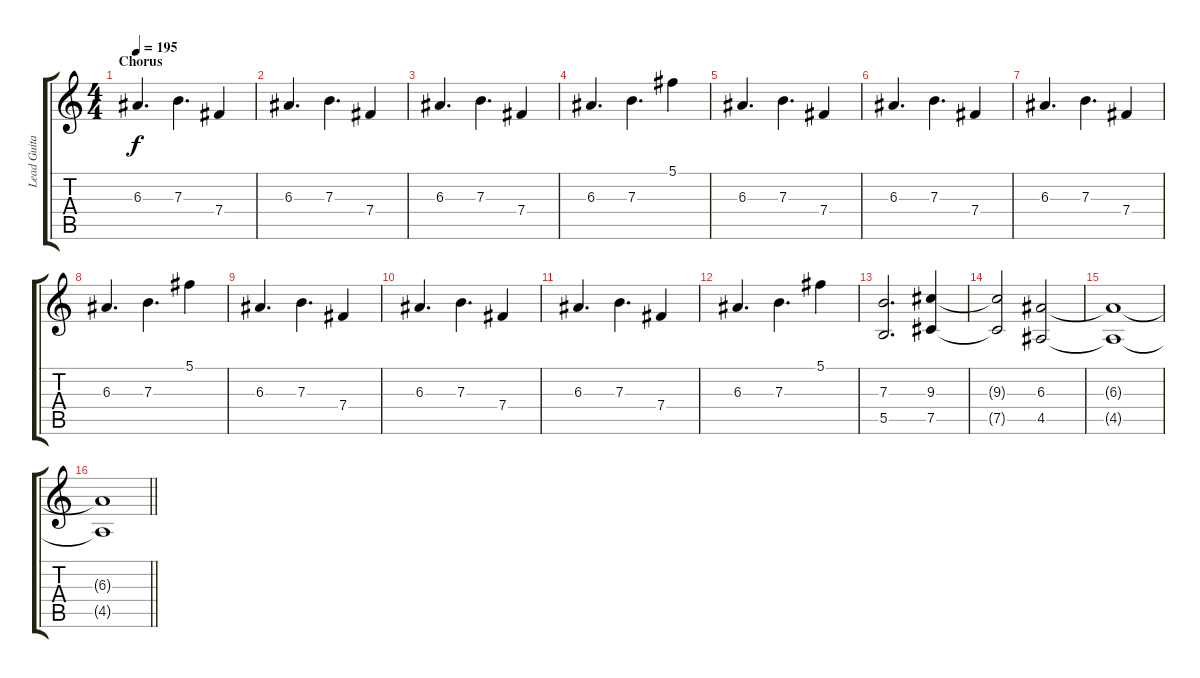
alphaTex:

\track ("Lead Guitar" "Lead Guita") {instrument distortionguitar}
\staff {score tabs}
\tuning (Db4 Ab3 E3 B2 Gb2 B1) {hide}
\ts (4 4)
\section ("" "Chorus")
\tempo 195
\clef g2
\ks c
6.3.4{d dy f} 7.3.4{d} 7.4.4 |
6.3.4{d} 7.3.4{d} 7.4.4 |
6.3.4{d} 7.3.4{d} 7.4.4 |
6.3.4{d} 7.3.4{d} 5.1.4 |
6.3.4{d} 7.3.4{d} 7.4.4 |
6.3.4{d} 7.3.4{d} 7.4.4 |
6.3.4{d} 7.3.4{d} 7.4.4 |
6.3.4{d} 7.3.4{d} 5.1.4 |
6.3.4{d} 7.3.4{d} 7.4.4 |
6.3.4{d} 7.3.4{d} 7.4.4 |
6.3.4{d} 7.3.4{d} 7.4.4 |
6.3.4{d} 7.3.4{d} 5.1.4 |
(7.3 5.5).2{d} (9.3 7.5).4 |
(9.3{t} 7.5{t}).2 (6.3 4.5).2 |
(6.3{t} 4.5{t}).1 |
\barLineRight lightlight
(6.3{t} 4.5{t}).1
